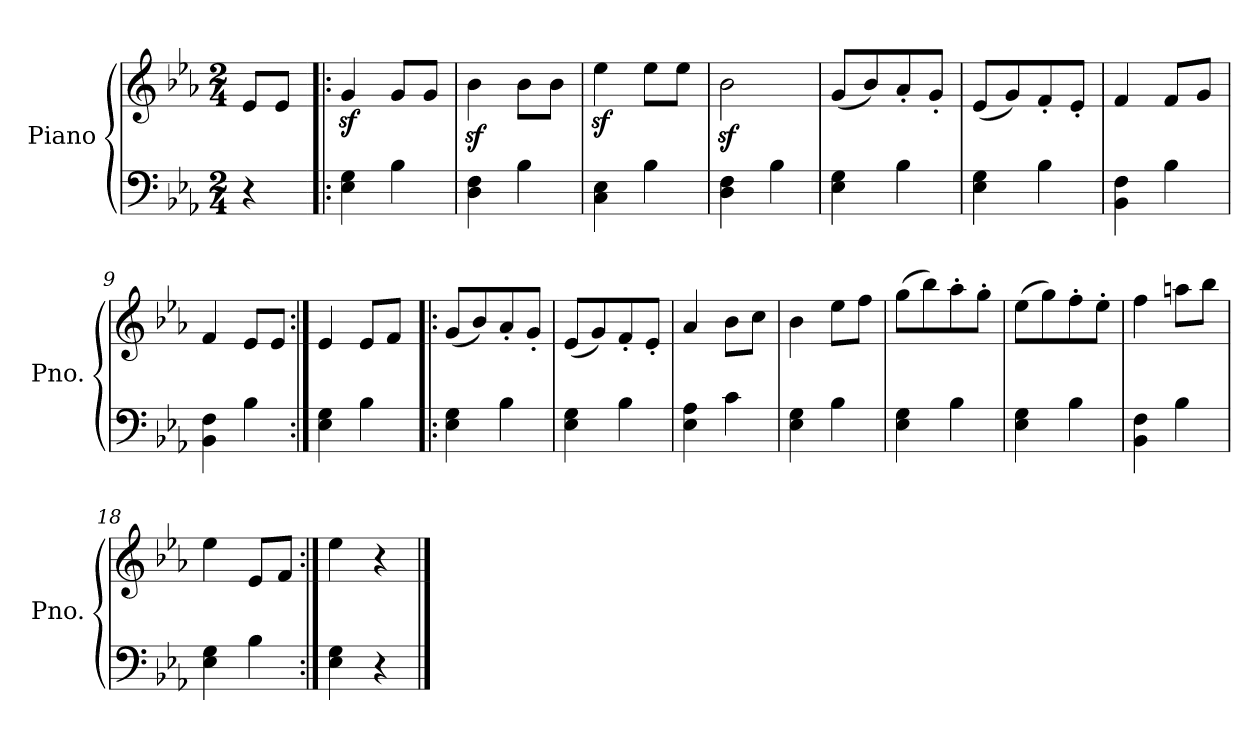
**kern	**kern
*part1	*part1
*staff2	*staff1
*I"Piano	*
*I'Pno.	*
*clefF4	*clefG2
*k[b-e-a-]	*k[b-e-a-]
*M2/4	*M2/4
=1	=1
4r	8e-/L
.	8e-/J
=2!|:	=2!|:
4E-\ 4G\	4gz</
4B-\	8g/L
.	8g/J
=3	=3
4D\ 4F\	4b-z<\
4B-\	8b-\L
.	8b-\J
=4	=4
4C\ 4E-\	4ee-z<\
4B-\	8ee-\L
.	8ee-\J
=5	=5
4D\ 4F\	2b-z<\
4B-\	.
=6	=6
4E-\ 4G\	(<8g/L
.	8b-/)
4B-\	8a-'/
.	8g'/J
=7	=7
4E-\ 4G\	(<8e-/L
.	8g/)
4B-\	8f'/
.	8e-'/J
!!LO:LB:g=z
=8	=8
4BB-\ 4F\	4f/
4B-\	8f/L
.	8g/J
=9	=9
4BB-\ 4F\	4f/
4B-\	8e-/L
.	8e-/J
=10:|!	=10:|!
4E-\ 4G\	4e-/
4B-\	8e-/L
.	8f/J
=11!|:	=11!|:
4E-\ 4G\	(<8g/L
.	8b-/)
4B-\	8a-'/
.	8g'/J
=12	=12
4E-\ 4G\	(<8e-/L
.	8g/)
4B-\	8f'/
.	8e-'/J
=13	=13
4E-\ 4A-\	4a-/
4c\	8b-\L
.	8cc\J
!!LO:LB:g=z
=14	=14
4E-\ 4G\	4b-\
4B-\	8ee-\L
.	8ff\J
=15	=15
4E-\ 4G\	(>8gg\L
.	8bb-\)
4B-\	8aa-'\
.	8gg'\J
=16	=16
4E-\ 4G\	(>8ee-\L
.	8gg\)
4B-\	8ff'\
.	8ee-'\J
=17	=17
4BB-\ 4F\	4ff\
4B-\	8aan\L
.	8bb-\J
=18	=18
4E-\ 4G\	4ee-\
4B-\	8e-/L
.	8f/J
=19:|!	=19:|!
4E-\ 4G\	4ee-\
4r	4r
==	==
*-	*-
